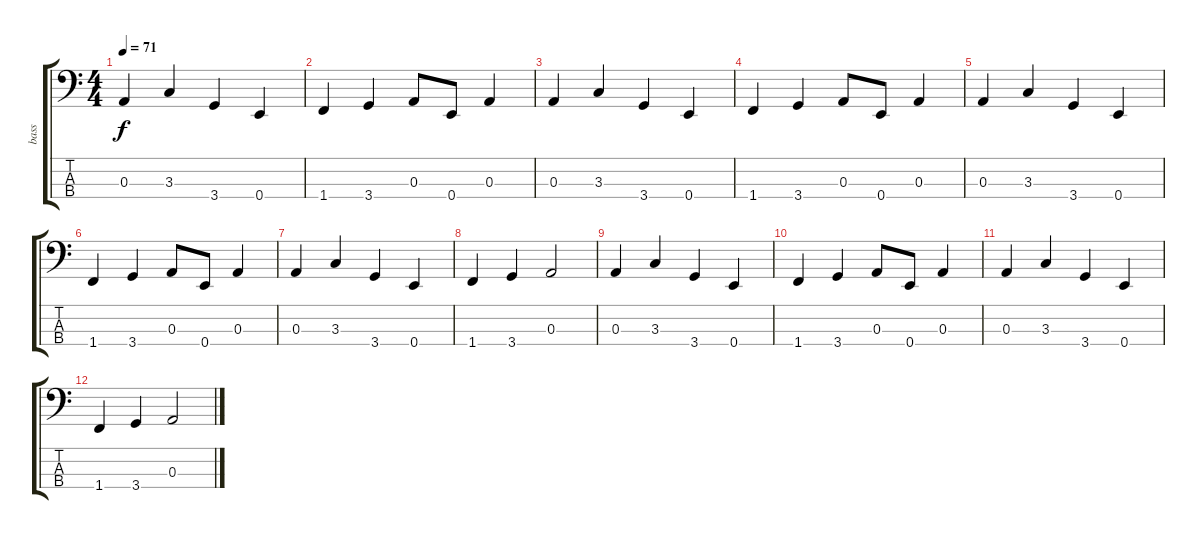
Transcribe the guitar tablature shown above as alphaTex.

\track ("bass" "bass") {instrument electricbassfinger}
\staff {score tabs}
\tuning (G2 D2 A1 E1) {hide}
\ts (4 4)
\tempo 71
\clef f4
\ks c
0.3.4{dy f instrument electricbassfinger} 3.3.4 3.4.4 0.4.4 |
1.4.4 3.4.4 0.3.8 0.4.8 0.3.4 |
0.3.4 3.3.4 3.4.4 0.4.4 |
1.4.4 3.4.4 0.3.8 0.4.8 0.3.4 |
0.3.4 3.3.4 3.4.4 0.4.4 |
1.4.4 3.4.4 0.3.8 0.4.8 0.3.4 |
0.3.4 3.3.4 3.4.4 0.4.4 |
1.4.4 3.4.4 0.3.2 |
0.3.4 3.3.4 3.4.4 0.4.4 |
1.4.4 3.4.4 0.3.8 0.4.8 0.3.4 |
0.3.4 3.3.4 3.4.4 0.4.4 |
1.4.4 3.4.4 0.3.2
